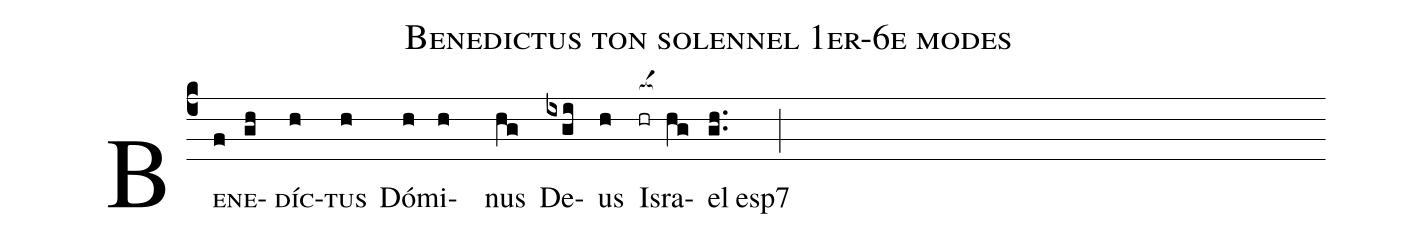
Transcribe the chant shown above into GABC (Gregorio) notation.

name: Benedictus ton solennel 1er-6e modes;
def-m1: \grealign;
%%
(c4)
B<sc>{e}([em1]f)ne-([em1]gh )díc-([em1]h )tus</sc>(h) Dó(h)m{i}-(h) ()
() nus([em1]hg)
() De-([em1]ixgi)
() us([em1]h//)
() Is([em1]hr[ocba:1{])ra-([em1]hg[ocba:0}])
() el([em1]gh..//)
<sp>esp7</sp>([em1];)
